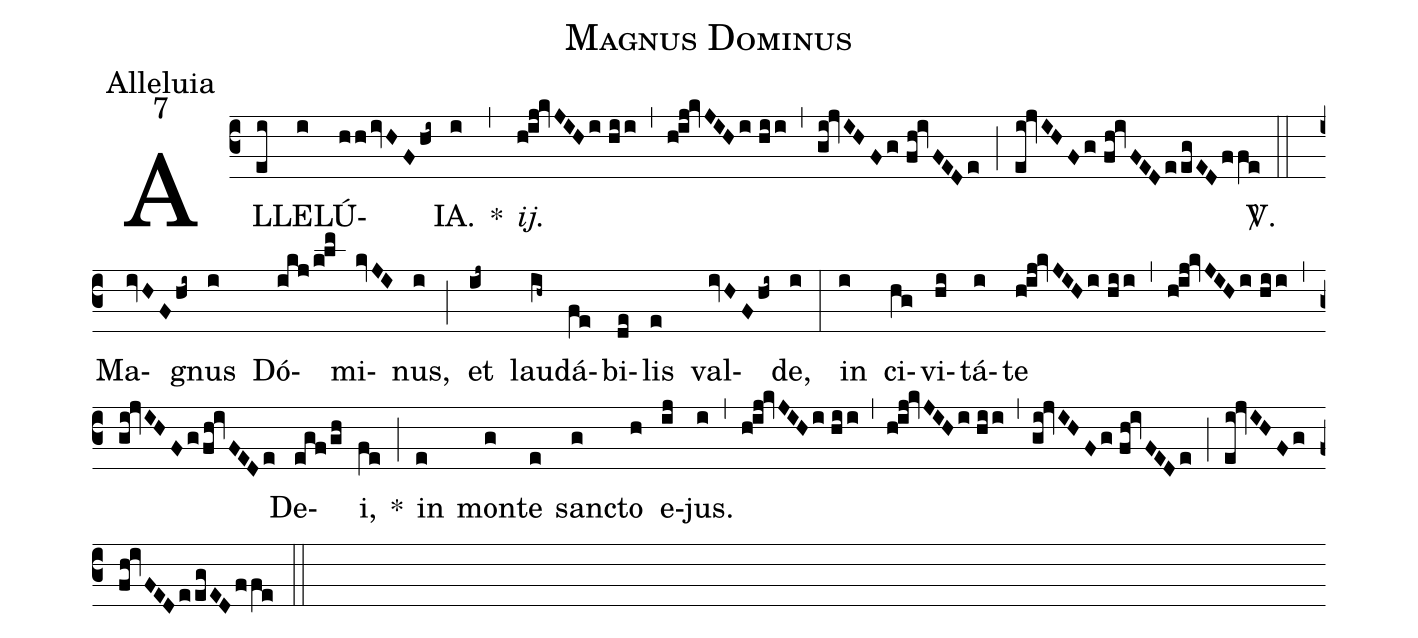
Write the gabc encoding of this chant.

name:Magnus Dominus;
office-part:Alleluia;
mode:7;
%%
(c3) AL(ei)LE(i)LÚ(hh/ivHF/hi~)IA.(i) *(,) <i>ij.</i>(h!ij!kvJIHi//hii) (,) (h!ij!kvJIHi//hii) (,) (gi!jvIHFg//fh!ivFEDe) (;) (ei!jvIHFg//fh!ivFED/eegED/ffe) <sp>V/</sp>.(::) Ma(ivHF/hi~)gnus(i) Dó(ikj/k!lm)mi(kvJI)nus,(i) (;) et(ij~) lau(ih~)dá(fe)bi(de)lis(e) val(ivHF/hi~)de,(i) (:) in(i) ci(hg)vi(hi)tá(i)te(h!ij!kvJIHi//hii) (,) (h!ij!kvJIHi//hii) (,) (gi!jvIHFg/fh!ivFEDe) De(egf/gh)i,(fe) *(;) in(e) mon(g)te(e) sanc(g)to(h) e(ij)jus.(i) (,) (h!ij!kvJIHi//hii) (,) (h!ij!kvJIHi//hii) (,) (gi!jvIHFg//fh!ivFEDe) (;) (ei!jvIHFg//fh!ivFED/eegED/ffe) (::)
